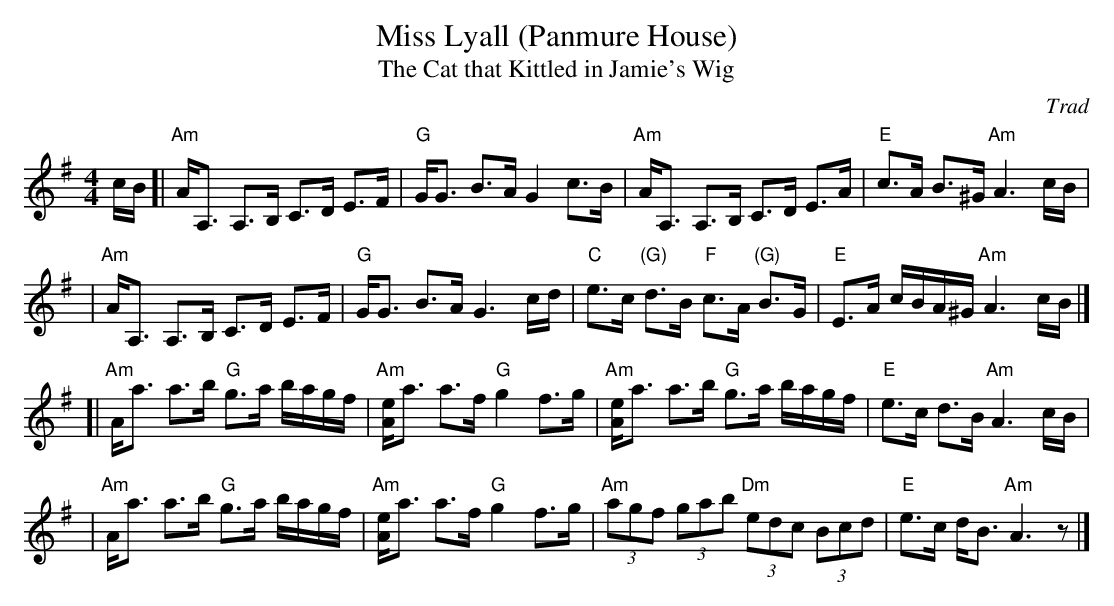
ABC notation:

X:1
T: Miss Lyall (Panmure House)
T: The Cat that Kittled in Jamie's Wig
C: Trad
L: 1/8
M: 4/4
K: ADorian
c/B/ \
[| "Am"A<A, A,>B, C>D E>F | "G"G<G B>A G2 c>B | "Am"A<A, A,>B, C>D E>A | "E"c>A B>^G "Am"A3 c/B/ |
|  "Am"A<A, A,>B, C>D E>F | "G"G<G B>A G3 c/d/ | "C"e>c "(G)"d>B "F"c>A "(G)"B>G | "E"E>A c/B/A/^G/ "Am"A3 c/B/ |]
[| "Am"A<a a>b "G"g>a b/a/g/f/ | "Am"[Ae]<a a>f "G"g2 f>g | "Am"[Ae]<a a>b "G"g>a b/a/g/f/ | "E"e>c d>B "Am"A3 c/B/ |
|  "Am"A<a a>b "G"g>a b/a/g/f/ | "Am"[Ae]<a a>f "G"g2 f>g | "Am"(3agf (3gab "Dm"(3edc (3Bcd | "E"e>c d<B "Am"A3z |]
